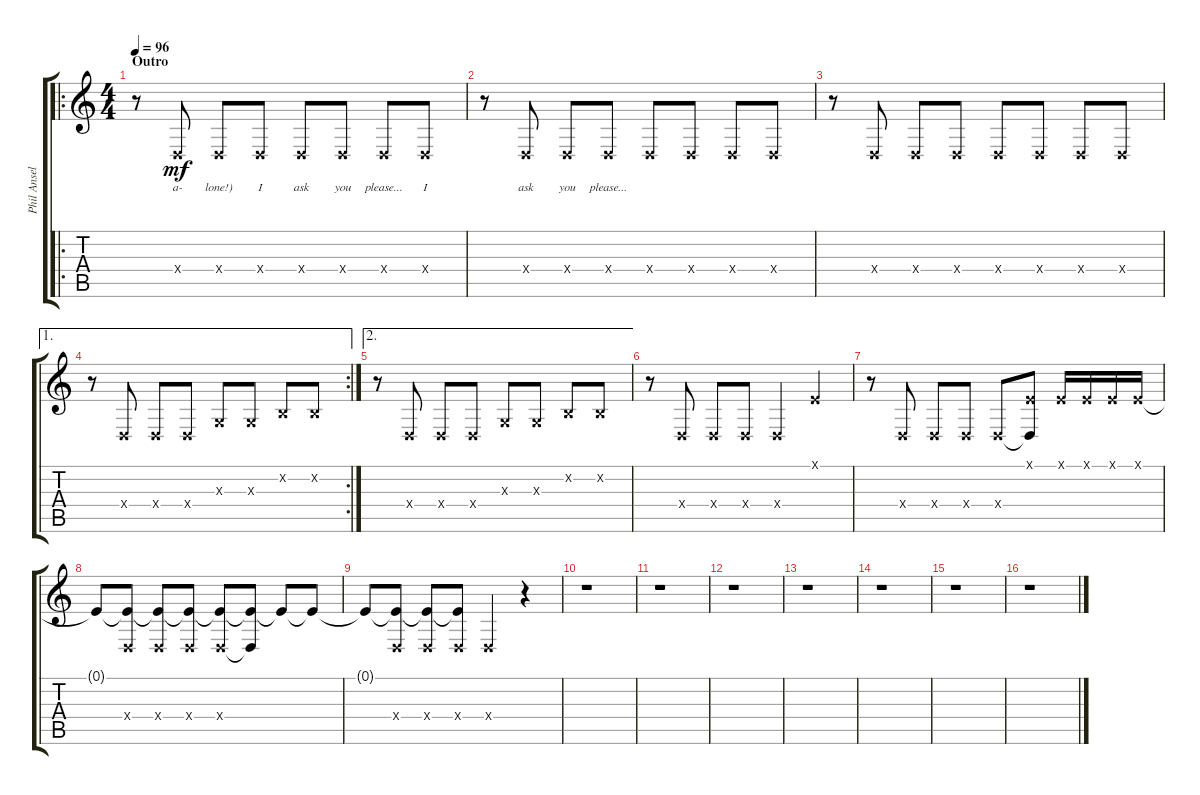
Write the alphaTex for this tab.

\track ("Phil Anselmo" "Phil Ansel") {instrument lead6voice}
\staff {score tabs}
\tuning (E4 B3 G3 D3 A2 E2) {hide}
\ro
\ts (4 4)
\section ("" "Outro")
\tempo 96
\clef g2
\ks c
r.8{dy mf} 0.4{x}.8{lyrics (0 "a-") lyrics (1 "") lyrics (2 "") lyrics (3 "") lyrics (4 "")} 0.4{x}.8{lyrics (0 "lone!)") lyrics (1 "") lyrics (2 "") lyrics (3 "") lyrics (4 "")} 0.4{x}.8{lyrics (0 "I") lyrics (1 "") lyrics (2 "") lyrics (3 "") lyrics (4 "")} 0.4{x}.8{lyrics (0 "ask") lyrics (1 "") lyrics (2 "") lyrics (3 "") lyrics (4 "")} 0.4{x}.8{lyrics (0 "you") lyrics (1 "") lyrics (2 "") lyrics (3 "") lyrics (4 "")} 0.4{x}.8{lyrics (0 "please...") lyrics (1 "") lyrics (2 "") lyrics (3 "") lyrics (4 "")} 0.4{x}.8{lyrics (0 "I") lyrics (1 "") lyrics (2 "") lyrics (3 "") lyrics (4 "")} |
r.8 0.4{x}.8{lyrics (0 "ask") lyrics (1 "") lyrics (2 "") lyrics (3 "") lyrics (4 "")} 0.4{x}.8{lyrics (0 "you") lyrics (1 "") lyrics (2 "") lyrics (3 "") lyrics (4 "")} 0.4{x}.8{lyrics (0 "please...") lyrics (1 "") lyrics (2 "") lyrics (3 "") lyrics (4 "")} 0.4{x}.8 0.4{x}.8 0.4{x}.8 0.4{x}.8 |
r.8 0.4{x}.8 0.4{x}.8 0.4{x}.8 0.4{x}.8 0.4{x}.8 0.4{x}.8 0.4{x}.8 |
\ae 1
\rc 2
r.8 0.4{x}.8 0.4{x}.8 0.4{x}.8 0.3{x}.8 0.3{x}.8 0.2{x}.8 0.2{x}.8 |
\ae 2
r.8 0.4{x}.8 0.4{x}.8 0.4{x}.8 0.3{x}.8 0.3{x}.8 0.2{x}.8 0.2{x}.8 |
r.8 0.4{x}.8 0.4{x}.8 0.4{x}.8 0.4{x}.4 0.1{x}.4 |
r.8 0.4{x}.8 0.4{x}.8 0.4{x}.8 0.4{x}.8 (0.1{x} 0.4{t}).8 0.1{x}.16 0.1{x}.16 0.1{x}.16 0.1{x}.16 |
0.1{t}.8 (0.1{t} 0.4{x}).8 (0.1{t} 0.4{x}).8 (0.1{t} 0.4{x}).8 (0.1{t} 0.4{x}).8 (0.1{t} 0.4{t}).8 0.1{t}.8 0.1{t}.8 |
0.1{t}.8 (0.1{t} 0.4{x}).8 (0.1{t} 0.4{x}).8 (0.1{t} 0.4{x}).8 0.4{x}.4 r.4 |
r.1 |
r.1 |
r.1 |
r.1 |
r.1 |
r.1 |
r.1
